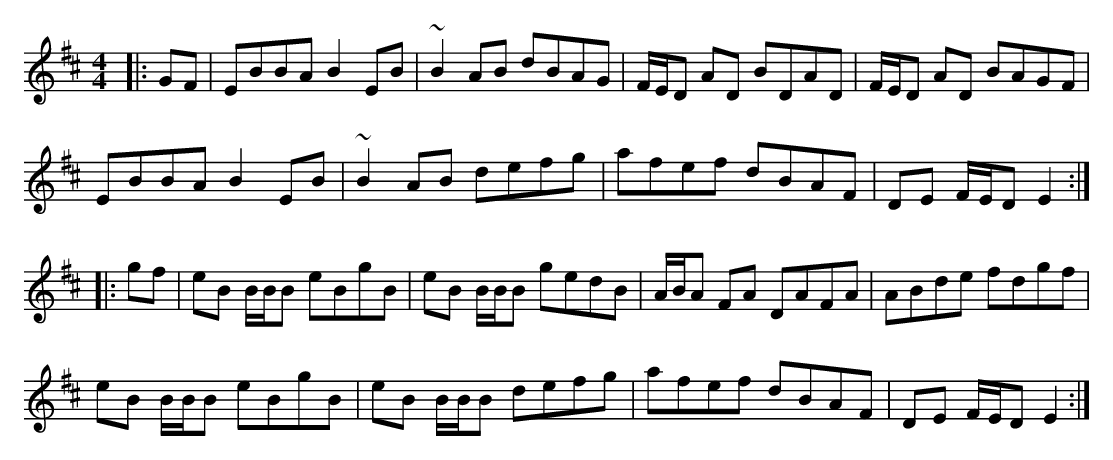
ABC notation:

X:1
M:4/4
K:Edor
|:GF|EBBA B2 EB|~B2 AB dBAG|F/E/D AD BDAD|F/E/D AD BAGF|
EBBA B2 EB|~B2 AB defg|afef dBAF|DE F/E/D E2:|
|:gf|eB B/B/B eBgB|eB B/B/B gedB|A/B/A FA DAFA|ABde fdgf|
eB B/B/B eBgB|eB B/B/B defg|afef dBAF|DE F/E/D E2:|
